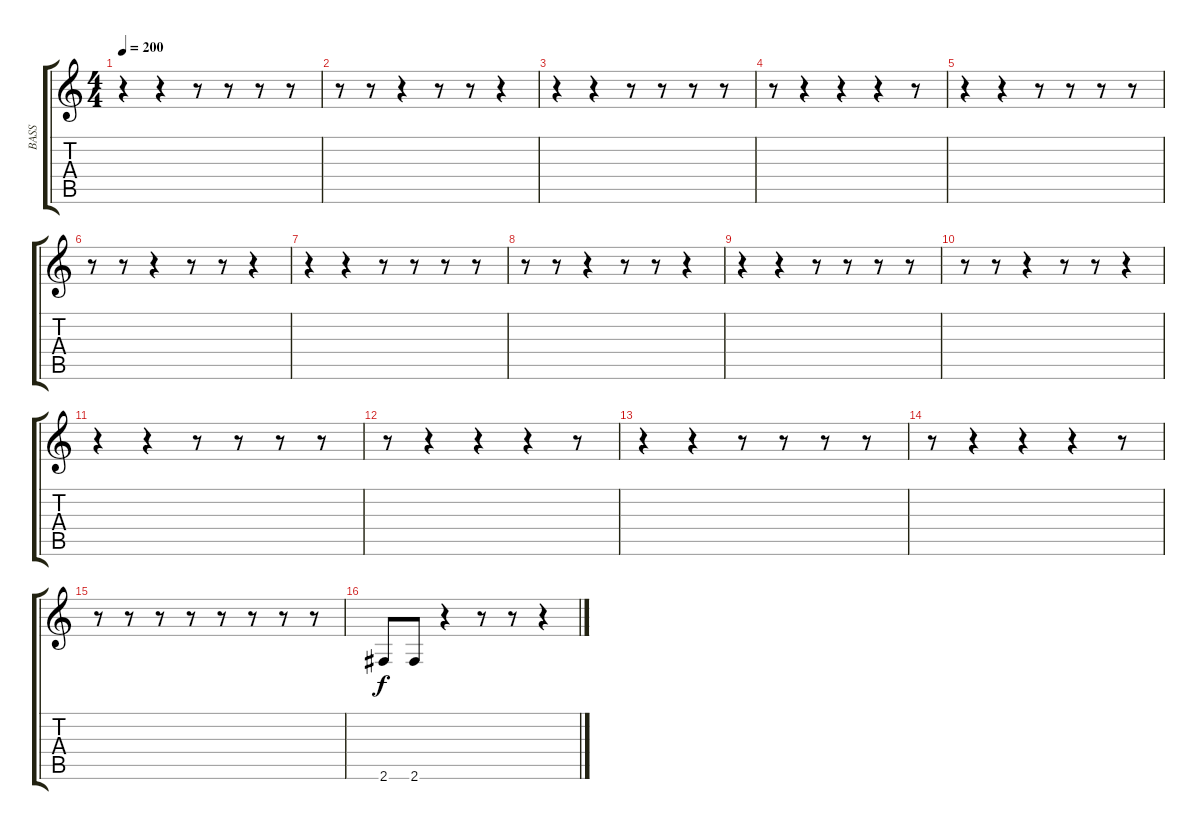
\track ("BASS" "BASS") {instrument electricbassfinger}
\staff {score tabs}
\tuning (E4 B3 G3 D3 A2 E2) {hide}
\ts (4 4)
\tempo 200
\clef g2
\ks c
r.4{dy f} r.4 r.8 r.8 r.8 r.8 |
r.8 r.8 r.4 r.8 r.8 r.4 |
r.4 r.4 r.8 r.8 r.8 r.8 |
r.8 r.4 r.4 r.4 r.8 |
r.4 r.4 r.8 r.8 r.8 r.8 |
r.8 r.8 r.4 r.8 r.8 r.4 |
r.4 r.4 r.8 r.8 r.8 r.8 |
r.8 r.8 r.4 r.8 r.8 r.4 |
r.4 r.4 r.8 r.8 r.8 r.8 |
r.8 r.8 r.4 r.8 r.8 r.4 |
r.4 r.4 r.8 r.8 r.8 r.8 |
r.8 r.4 r.4 r.4 r.8 |
r.4 r.4 r.8 r.8 r.8 r.8 |
r.8 r.4 r.4 r.4 r.8 |
r.8 r.8 r.8 r.8 r.8 r.8 r.8 r.8 |
2.6.8 2.6.8 r.4 r.8 r.8 r.4
